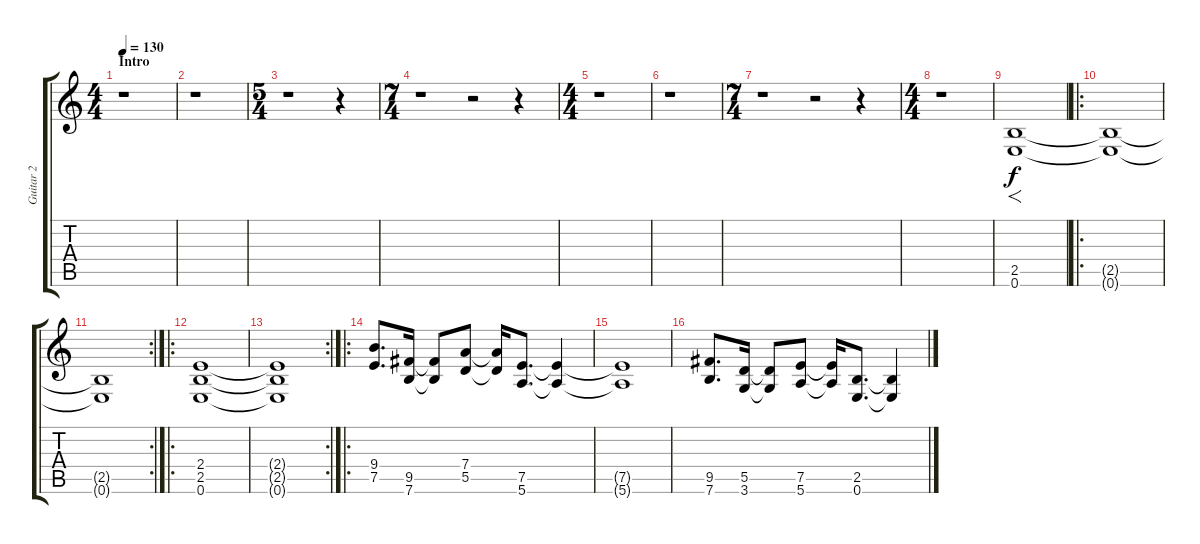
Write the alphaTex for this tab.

\track ("Guitar 2" "Guitar 2") {instrument distortionguitar}
\staff {score tabs}
\tuning (E4 B3 G3 D3 A2 E2) {hide}
\ts (4 4)
\section ("" "Intro")
\tempo 130
\clef g2
\ks c
r.1{dy f instrument distortionguitar} |
r.1 |
\ts (5 4)
r.1 r.4 |
\ts (7 4)
r.1 r.2 r.4 |
\ts (4 4)
r.1 |
r.1 |
\ts (7 4)
r.1 r.2 r.4 |
\ts (4 4)
r.1 |
(2.5 0.6).1{f} |
\ro
(2.5{t} 0.6{t}).1 |
\rc 2
(2.5{t} 0.6{t}).1 |
\ro
(2.4 2.5 0.6).1 |
\rc 2
(2.4{t} 2.5{t} 0.6{t}).1 |
\ro
(9.4 7.5).8{d} (9.5 7.6).16 (9.5{t} 7.6{t}).8 (7.4 5.5).8 (7.4{t} 5.5{t}).16 (7.5 5.6).8{d} (7.5{t} 5.6{t}).4 |
(7.5{t} 5.6{t}).1 |
(9.5 7.6).8{d} (5.5 3.6).16 (5.5{t} 3.6{t}).8 (7.5 5.6).8 (7.5{t} 5.6{t}).16 (2.5 0.6).8{d} (2.5{t} 0.6{t}).4
